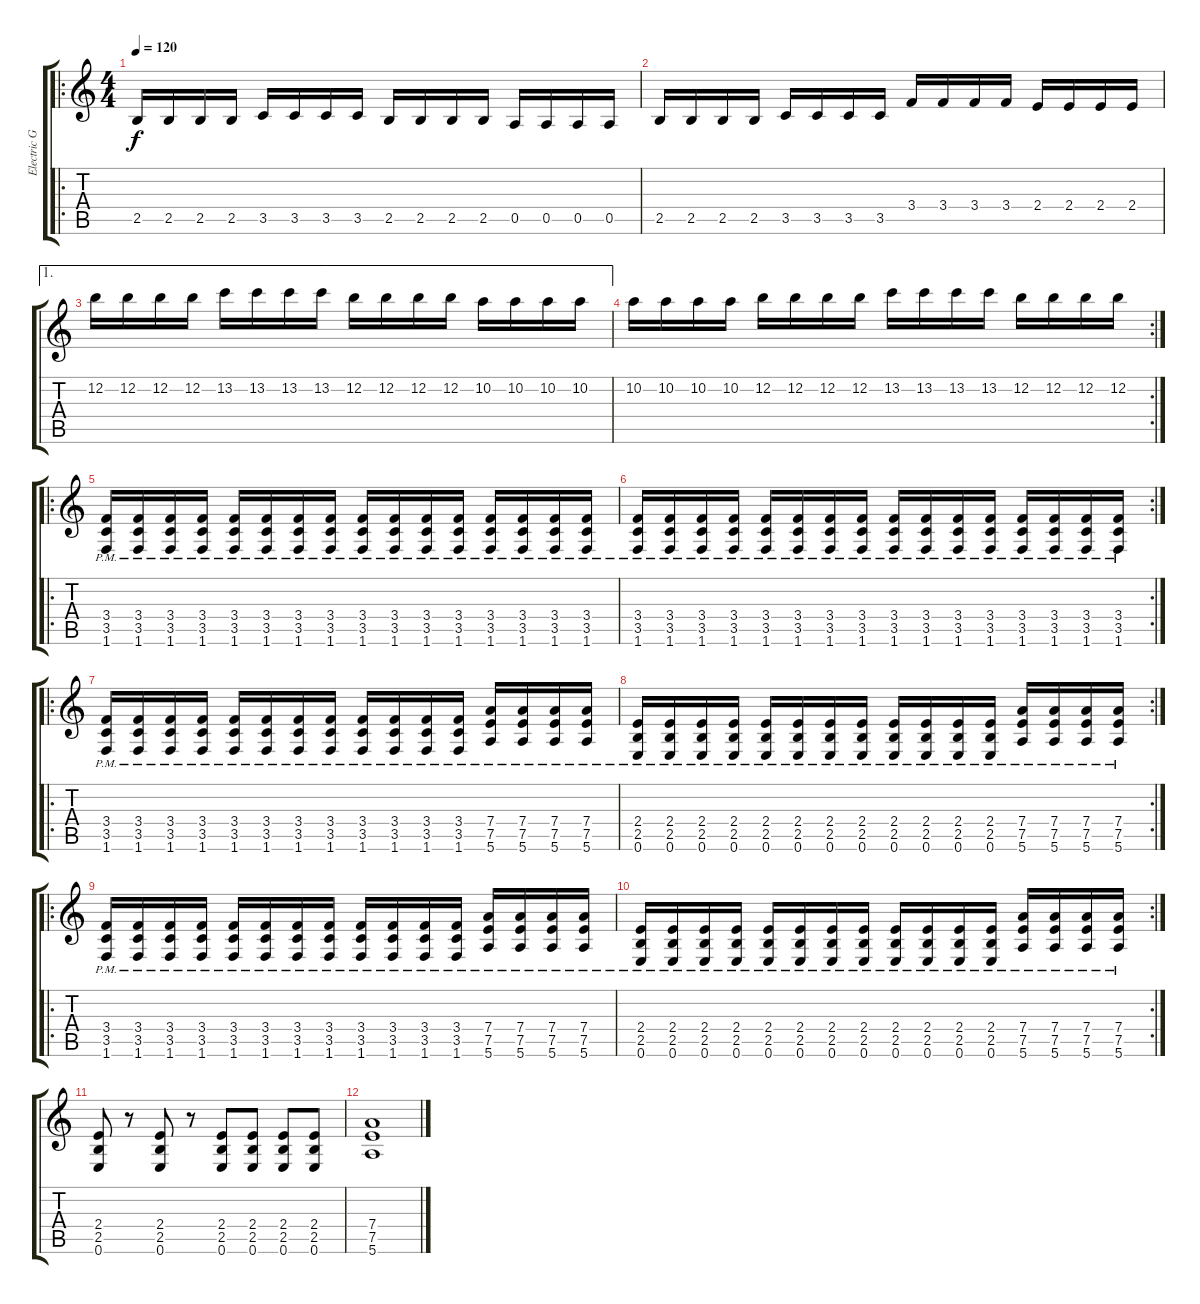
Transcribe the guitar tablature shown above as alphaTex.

\track ("Electric Guitar" "Electric G") {instrument electricguitarclean}
\staff {score tabs}
\tuning (E4 B3 G3 D3 A2 E2) {hide}
\ro
\ts (4 4)
\tempo 120
\clef g2
\ks c
2.5.16{dy f instrument distortionguitar} 2.5.16 2.5.16 2.5.16 3.5.16 3.5.16 3.5.16 3.5.16 2.5.16 2.5.16 2.5.16 2.5.16 0.5.16 0.5.16 0.5.16 0.5.16 |
2.5.16 2.5.16 2.5.16 2.5.16 3.5.16 3.5.16 3.5.16 3.5.16 3.4.16 3.4.16 3.4.16 3.4.16 2.4.16 2.4.16 2.4.16 2.4.16 |
\ae 1
12.2.16 12.2.16 12.2.16 12.2.16 13.2.16 13.2.16 13.2.16 13.2.16 12.2.16 12.2.16 12.2.16 12.2.16 10.2.16 10.2.16 10.2.16 10.2.16 |
\rc 2
10.2.16 10.2.16 10.2.16 10.2.16 12.2.16 12.2.16 12.2.16 12.2.16 13.2.16 13.2.16 13.2.16 13.2.16 12.2.16 12.2.16 12.2.16 12.2.16 |
\ro
(3.4{pm} 3.5{pm} 1.6{pm}).16 (3.4{pm} 3.5{pm} 1.6{pm}).16 (3.4{pm} 3.5{pm} 1.6{pm}).16 (3.4{pm} 3.5{pm} 1.6{pm}).16 (3.4{pm} 3.5{pm} 1.6{pm}).16 (3.4{pm} 3.5{pm} 1.6{pm}).16 (3.4{pm} 3.5{pm} 1.6{pm}).16 (3.4{pm} 3.5{pm} 1.6{pm}).16 (3.4{pm} 3.5{pm} 1.6{pm}).16 (3.4{pm} 3.5{pm} 1.6{pm}).16 (3.4{pm} 3.5{pm} 1.6{pm}).16 (3.4{pm} 3.5{pm} 1.6{pm}).16 (3.4{pm} 3.5{pm} 1.6{pm}).16 (3.4{pm} 3.5{pm} 1.6{pm}).16 (3.4{pm} 3.5{pm} 1.6{pm}).16 (3.4{pm} 3.5{pm} 1.6{pm}).16 |
\rc 2
(3.4{pm} 3.5{pm} 1.6{pm}).16 (3.4{pm} 3.5{pm} 1.6{pm}).16 (3.4{pm} 3.5{pm} 1.6{pm}).16 (3.4{pm} 3.5{pm} 1.6{pm}).16 (3.4{pm} 3.5{pm} 1.6{pm}).16 (3.4{pm} 3.5{pm} 1.6{pm}).16 (3.4{pm} 3.5{pm} 1.6{pm}).16 (3.4{pm} 3.5{pm} 1.6{pm}).16 (3.4{pm} 3.5{pm} 1.6{pm}).16 (3.4{pm} 3.5{pm} 1.6{pm}).16 (3.4{pm} 3.5{pm} 1.6{pm}).16 (3.4{pm} 3.5{pm} 1.6{pm}).16 (3.4{pm} 3.5{pm} 1.6{pm}).16 (3.4{pm} 3.5{pm} 1.6{pm}).16 (3.4{pm} 3.5{pm} 1.6{pm}).16 (3.4{pm} 3.5{pm} 1.6{pm}).16 |
\ro
(3.4{pm} 3.5{pm} 1.6{pm}).16 (3.4{pm} 3.5{pm} 1.6{pm}).16 (3.4{pm} 3.5{pm} 1.6{pm}).16 (3.4{pm} 3.5{pm} 1.6{pm}).16 (3.4{pm} 3.5{pm} 1.6{pm}).16 (3.4{pm} 3.5{pm} 1.6{pm}).16 (3.4{pm} 3.5{pm} 1.6{pm}).16 (3.4{pm} 3.5{pm} 1.6{pm}).16 (3.4{pm} 3.5{pm} 1.6{pm}).16 (3.4{pm} 3.5{pm} 1.6{pm}).16 (3.4{pm} 3.5{pm} 1.6{pm}).16 (3.4{pm} 3.5{pm} 1.6{pm}).16 (7.4{pm} 7.5{pm} 5.6{pm}).16 (7.4{pm} 7.5{pm} 5.6{pm}).16 (7.4{pm} 7.5{pm} 5.6{pm}).16 (7.4{pm} 7.5{pm} 5.6{pm}).16 |
\rc 2
(2.4{pm} 2.5{pm} 0.6{pm}).16 (2.4{pm} 2.5{pm} 0.6{pm}).16 (2.4{pm} 2.5{pm} 0.6{pm}).16 (2.4{pm} 2.5{pm} 0.6{pm}).16 (2.4{pm} 2.5{pm} 0.6{pm}).16 (2.4{pm} 2.5{pm} 0.6{pm}).16 (2.4{pm} 2.5{pm} 0.6{pm}).16 (2.4{pm} 2.5{pm} 0.6{pm}).16 (2.4{pm} 2.5{pm} 0.6{pm}).16 (2.4{pm} 2.5{pm} 0.6{pm}).16 (2.4{pm} 2.5{pm} 0.6{pm}).16 (2.4{pm} 2.5{pm} 0.6{pm}).16 (7.4{pm} 7.5{pm} 5.6{pm}).16 (7.4{pm} 7.5{pm} 5.6{pm}).16 (7.4{pm} 7.5{pm} 5.6{pm}).16 (7.4{pm} 7.5{pm} 5.6{pm}).16 |
\ro
(3.4{pm} 3.5{pm} 1.6{pm}).16 (3.4{pm} 3.5{pm} 1.6{pm}).16 (3.4{pm} 3.5{pm} 1.6{pm}).16 (3.4{pm} 3.5{pm} 1.6{pm}).16 (3.4{pm} 3.5{pm} 1.6{pm}).16 (3.4{pm} 3.5{pm} 1.6{pm}).16 (3.4{pm} 3.5{pm} 1.6{pm}).16 (3.4{pm} 3.5{pm} 1.6{pm}).16 (3.4{pm} 3.5{pm} 1.6{pm}).16 (3.4{pm} 3.5{pm} 1.6{pm}).16 (3.4{pm} 3.5{pm} 1.6{pm}).16 (3.4{pm} 3.5{pm} 1.6{pm}).16 (7.4{pm} 7.5{pm} 5.6{pm}).16 (7.4{pm} 7.5{pm} 5.6{pm}).16 (7.4{pm} 7.5{pm} 5.6{pm}).16 (7.4{pm} 7.5{pm} 5.6{pm}).16 |
\rc 2
(2.4{pm} 2.5{pm} 0.6{pm}).16 (2.4{pm} 2.5{pm} 0.6{pm}).16 (2.4{pm} 2.5{pm} 0.6{pm}).16 (2.4{pm} 2.5{pm} 0.6{pm}).16 (2.4{pm} 2.5{pm} 0.6{pm}).16 (2.4{pm} 2.5{pm} 0.6{pm}).16 (2.4{pm} 2.5{pm} 0.6{pm}).16 (2.4{pm} 2.5{pm} 0.6{pm}).16 (2.4{pm} 2.5{pm} 0.6{pm}).16 (2.4{pm} 2.5{pm} 0.6{pm}).16 (2.4{pm} 2.5{pm} 0.6{pm}).16 (2.4{pm} 2.5{pm} 0.6{pm}).16 (7.4{pm} 7.5{pm} 5.6{pm}).16 (7.4{pm} 7.5{pm} 5.6{pm}).16 (7.4{pm} 7.5{pm} 5.6{pm}).16 (7.4{pm} 7.5{pm} 5.6{pm}).16 |
(2.4 2.5 0.6).8 r.8 (2.4 2.5 0.6).8 r.8 (2.4 2.5 0.6).8 (2.4 2.5 0.6).8 (2.4 2.5 0.6).8 (2.4 2.5 0.6).8 |
(7.4 7.5 5.6).1
